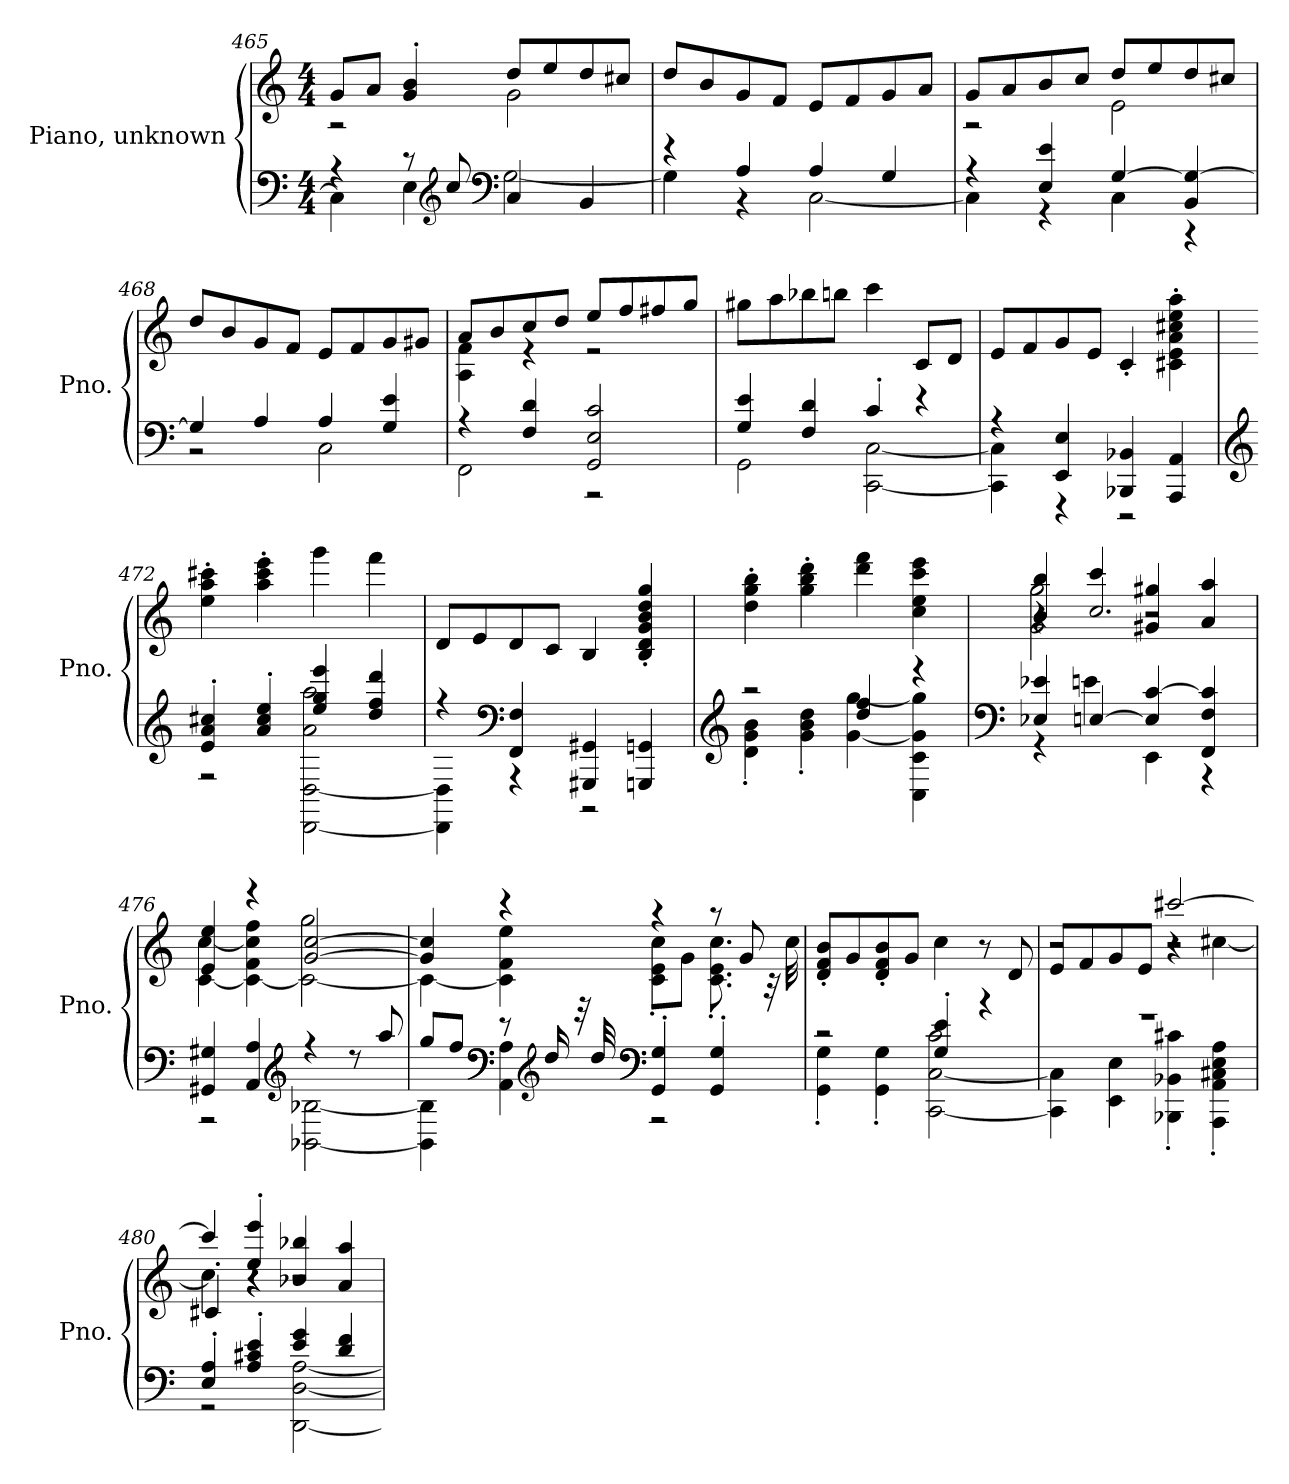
**kern	**kern
*part1	*part1
*staff2	*staff1
*I"Piano, unknown	*
*I'Pno.	*
*clefF4	*clefG2
*k[]	*k[]
*M4/4	*M4/4
=465	=465
*^	*^
4r	4C\]	8g/L	2r
.	.	8a/J	.
8r	4E\	4g/' 4b/'	.
*clefG2	*	*	*
8cc/	.	.	.
*clefF4	*	*	*
4C/	[2G\	8dd/L	2g\
.	.	8ee/	.
4BB/	.	8dd/	.
.	.	8cc#X/J	.
*	*	*v	*v
=466	=466	=466
4r	4G\]	8dd/L
.	.	8b/
4A/	4r	8g/
.	.	8f/J
4A/	[2C\	8e/L
.	.	8f/
4G/	.	8g/
.	.	8a/J
!!LO:LB:g=z
=467	=467	=467
*	*	*^
4r	4C\]	8g/L	2r
.	.	8a/	.
4E/ 4e/	4r	8b/	.
.	.	8cc/J	.
[4G/	4C\	8dd/L	2e\
.	.	8ee/	.
4BB/ 4G/_	4r	8dd/	.
.	.	8cc#X/J	.
*	*	*v	*v
=468	=468	=468
4G/]	2r	8dd/L
.	.	8b/
4A/	.	8g/
.	.	8f/J
4A/	2C\	8e/L
.	.	8f/
4G/ 4e/	.	8g/
.	.	8g#X/J
=469	=469	=469
*	*	*^
4r	2FF\	8a/L	4A\ 4f\
.	.	8b/	.
4F/ 4d/	.	8cc/	4r
.	.	8dd/J	.
2GG/ 2E/ 2c/	2r	8ee/L	2r
.	.	8ff/	.
.	.	8ff#X/	.
.	.	8gg/J	.
*	*	*v	*v
=470	=470	=470
4G/ 4e/	2GG\	8gg#X\L
.	.	8aa\
4F/ 4d/	.	8bb-X\
.	.	8bbn\J
4c'/	[2CC\ [2C\	4ccc\
4r	.	8c/L
.	.	8d/J
=471	=471	=471
4r	4CC\] 4C\]	8e/L
.	.	8f/
4EE/ 4E/	4r	8g/
.	.	8e/J
4BBB-X/ 4BB-X/	2r	4c'/
4AAA/ 4AA/	.	4c#X\' 4e\' 4a\' 4cc#X\' 4ee\' 4aa\'
!!LO:LB:g=z
=472	=472	=472
*clefG2	*	*
4e/' 4a/' 4cc#X/'	2r	4ee\' 4aa\' 4ccc#X\'
4a/' 4cc#/' 4ee/'	.	4aa\' 4ccc#\' 4eee\'
4ee/ 4gg/ 4eee/	[2DD\ [2D\ 2a\ 2aa\	4ggg\
4dd/ 4ff/ 4ddd/	.	4fff\
=473	=473	=473
4r	4DD\] 4D\]	8d/L
.	.	8e/
*clefF4	*	*
4FF/ 4F/	4r	8d/
.	.	8c/J
4GGG#X/ 4GG#X/	2r	4B/
4GGGn/ 4GGn/	.	4B/' 4d/' 4g/' 4b/' 4dd/' 4gg/'
=474	=474	=474
*clefG2	*	*
2r	4d\' 4g\' 4b\'	4dd\' 4gg\' 4bb\'
.	4g\' 4b\' 4dd\'	4gg\' 4bb\' 4ddd\'
4dd/ 4ff/	[4g\ [4gg\	4ddd\ 4fff\
4r	4C\ 4c\ 4g\] 4gg\]	4cc\ 4ee\ 4ccc\ 4eee\
=475	=475	=475
*clefF4	*	*
*	*	*^
*	*	*	*^
4E-X/ 4e-X/	4r	4b/ 4bb/	2g\ 2gg\	4r
[4En/	4en\	4ccc/	.	2.cc/
4E/] [4c/	4EE\	4g#X/ 4gg#X/	2r	.
4FF/ 4F/ 4c/]	4r	4a/ 4aa/	.	.
*	*	*	*v	*v
=476	=476	=476	=476
4GG#X/ 4G#X/	2r	4e/ 4ee/	[4c\ [4cc\
4AA/ 4A/	.	4r	4c\_ 4f\ 4cc\] 4ff\
*clefG2	*	*	*
4r	[2BB-X\ [2B-X\	[2g/ [2cc/	2c\_ 2gg\
8r	.	.	.
8aa/	.	.	.
!!LO:LB:g=z	!!
=477	=477	=477	=477
8gg/L	4BB-\] 4B-\]	4g/] 4cc/]	4c\_
8ff/J	.	.	.
*clefF4	*	*	*
8r	4AA\ 4A\	4r	4c\] 4f\ 4ee\
*clefG2	*	*	*
16dd/	.	.	.
32r	.	.	.
32dd/	.	.	.
*clefF4	*	*	*
4GG/' 4G/'	2r	4r	8c\' 8e\' 8cc\'L
.	.	.	8g\J
4GG/' 4G/'	.	8r	8.c\' 8.e\' 8.cc\'
.	.	8g/	.
.	.	.	32r
.	.	.	32cc\
*	*	*v	*v
=478	=478	=478
2r	4GG\' 4G\'	8d/' 8f/' 8b/'L
.	.	8g/
.	4GG\' 4G\'	8d/' 8f/' 8b/'
.	.	8g/J
4G/' 4e/'	[2CC\ [2C\ 2c\	4cc\
4r	.	8r
.	.	8d/
=479	=479	=479
*	*	*^
*	*	*	*^
1r	4CC\] 4C\]	2r	2r	8e/L
.	.	.	.	8f/
.	4EE\ 4E\	.	.	8g/
.	.	.	.	8e/J
.	4BBB-X\' 4BB-X\' 4c#X\'	[2ccc#X/	4r	2r
.	4AAA\' 4AA\' 4C#X\' 4E\' 4A\'	.	[4cc#X\	.
=480	=480	=480	=480	=480
4E/' 4A/'	2r	4ccc#/]	4cc#\]	4c#X'/
4A/' 4c#X/' 4e/'	.	4r	4r	4ee/' 4eee/'
4e/ 4g/	[2DD\ [2D\ [2A\	2r	2r	4b-X/ 4bb-X/
4d/ 4f/	.	.	.	4a/ 4aa/
*v	*v	*	*	*
*	*v	*v	*v
=	=
*-	*-
